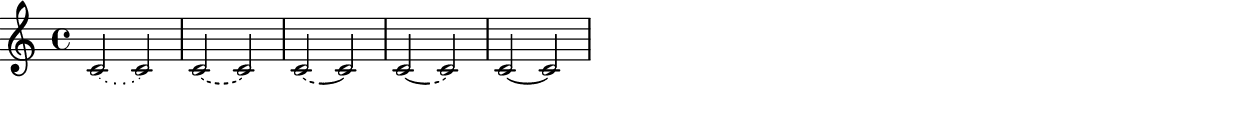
%% Generated by lilypond-book
%% Options: [exampleindent=10.16\mm,fragment,indent=0\mm,line-width=160\mm,paper-height=845.047\pt,paper-width=597.508\pt,papersize='(cons (* 597.508 pt) (* 845.047 pt)),quote,relative=1]
\include "lilypond-book-preamble.ly"


% ****************************************************************
% Start cut-&-pastable-section
% ****************************************************************

#(ly:set-option 'eps-box-padding 3.000000)



\paper {
  #(set-paper-size '(cons (* 597.508 pt) (* 845.047 pt)))
  indent = 0\mm
  line-width = 160\mm
  % offset the left padding, also add 1mm as lilypond creates cropped
  % images with a little space on the right
  line-width = #(- line-width (* mm  3.000000) (* mm 1))
  line-width = 160\mm - 2.0 * 10.16\mm
  % offset the left padding, also add 1mm as lilypond creates cropped
  % images with a little space on the right
  line-width = #(- line-width (* mm  3.000000) (* mm 1))
}

\layout {
  
}


\relative c'
{


% ****************************************************************
% ly snippet contents follows:
% ****************************************************************
\sourcefileline 521
\tieDotted
c2 ~ 2
\tieDashed
c2 ~ 2
\tieHalfDashed
c2 ~ 2
\tieHalfSolid
c2 ~ 2
\tieSolid
c2 ~ 2


% ****************************************************************
% end ly snippet
% ****************************************************************
}
